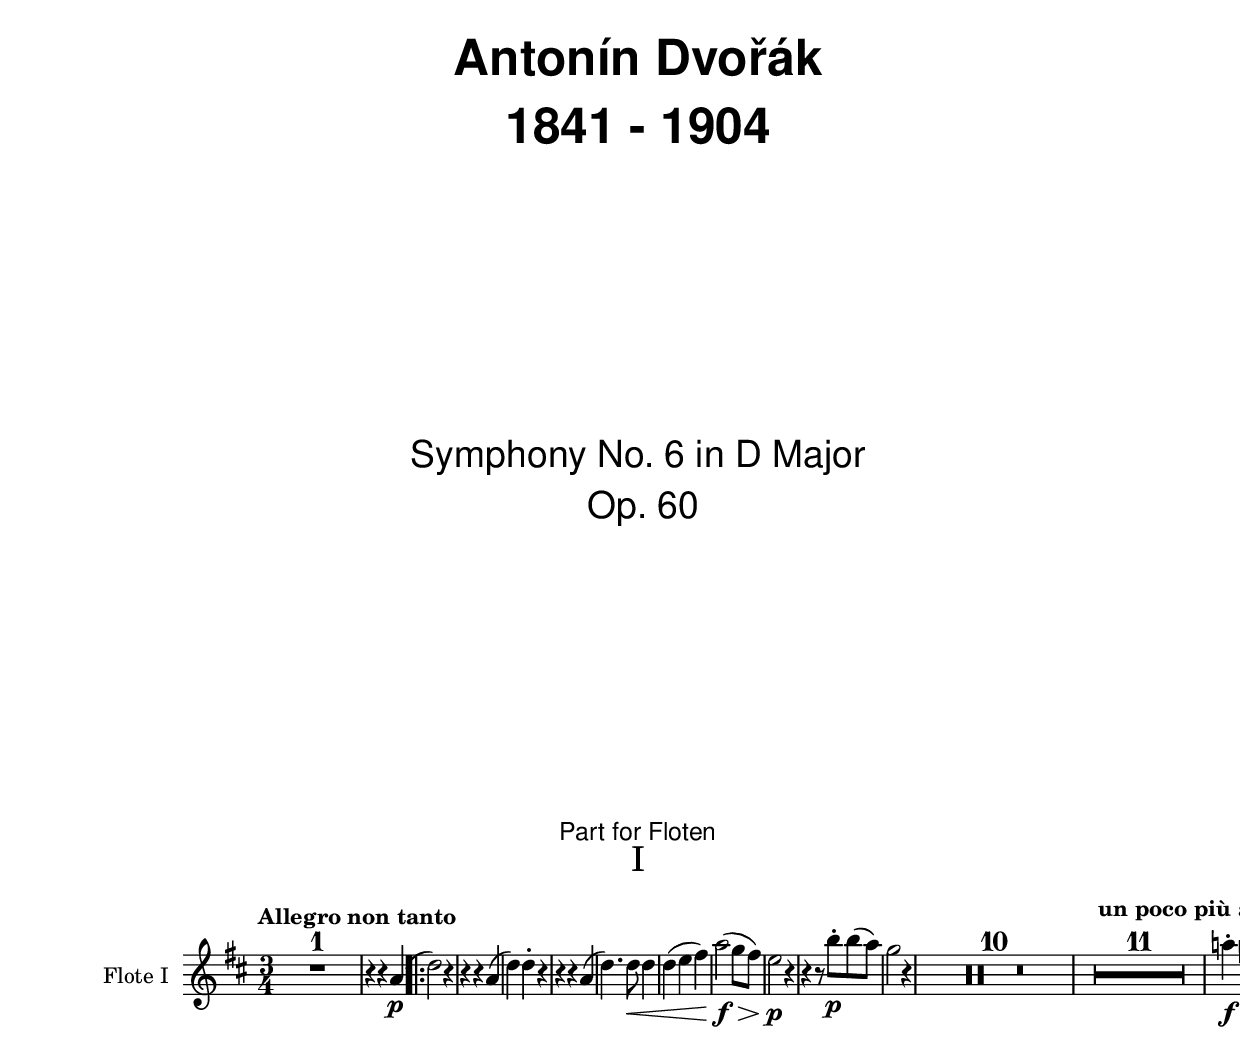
%###############################################################################
%#                                 H E A D E R                                 #
%###############################################################################
%
%  Composer           : Antonín Dvořák(1841 - 1904)
%  work               : Symphony No. 6 in D Major  Op. 60
%  Source             : Berlin N. Simrock, 1888. Plate 8215.
%  Type of score      : Score for Floten
%  Typesetter         : Sébastien MANEN
%  date of initiation : Sunday 29 November 2020, 11:27
%
%###############################################################################
%#                          I N C L U D E   F I L E S                          #
%###############################################################################
\include "./00-Common/DvorakSymph6_Header.ily"
\include "./00-Common/DvorakSymph6_PaperParts.ily"
\include "./00-Common/DvorakSymph6_timeMvt.ily"
%  work        : Symphony No. 6 in D Major  Op. 60
%  typesetter  : Sébastien MANEN
%  date        : Sunday 29 November 2020, 11:27
generalOptions = {
	\version "2.20.0"
	\set Score.alternativeNumberingStyle = #'numbers
	\set Score.doubleRepeatType = #":|.|:"
	\set Score.markFormatter = #format-mark-box-alphabet
	\override Score.RehearsalMark #'font-size = #4
	\compressFullBarRests
	\override Score.RehearsalMark.extra-spacing-width = #'(-0.7 . 0.7)
	\override Score.RehearsalMark.outside-staff-priority = ##f
}
partOptions = {
	\override Score.BarNumber #'font-size = #0.1
	\set Score.quotedCueEventTypes = #'(note-event rest-event tie-event
		beam-event tuplet-span-event dynamic-event articulation-event
		dynamic-event slur-event text-script-event trill-span-event
		phrasing-slur-event beam-forbid-event tremolo-event crescendo-event 
		decrescendo-event )
	\set Voice.restNumberThreshold = #0
}
#(set-global-staff-size 19)
\layout {
	#(layout-set-staff-size 19)
	\override TupletBracket #'bracket-visibility = ##f
	\override Hairpin.to-barline = ##f
}
layoutCueVoice = \with {
	fontSize = #-3
	\override Stem.length-fraction = #0.9
	\override TupletBracket #'bracket-visibility = ##f
	%\override Font.font-size = #+5
}

%  work        : Symphony No. 6 in D Major  Op. 60
%  typesetter  : Sébastien MANEN
%  date        : Sunday 29 November 2020, 11:27
%###############################################################################
%#                    V O I C E   N A M E   :   F L O T E N                    #
%###############################################################################
nameFloteIMvtI = {
	\set Staff.instrumentName = "Flote I"
	\set Staff.shortInstrumentName = "Fl. I"
	\set Staff.midiInstrument = #"flute"
}
nameFloteIMvtII = {
	\set Staff.instrumentName = "Flote I"
	\set Staff.shortInstrumentName = "Fl. I"
	\set Staff.midiInstrument = #"flute"
}
nameFloteIMvtIII = {
	\set Staff.instrumentName = "Flote I"
	\set Staff.shortInstrumentName = "Fl. I"
	\set Staff.midiInstrument = #"flute"
}
nameFloteIMvtIV = {
	\set Staff.instrumentName = "Flote I"
	\set Staff.shortInstrumentName = "Fl. I"
	\set Staff.midiInstrument = #"flute"
}
nameFloteIIMvtI = {
	\set Staff.instrumentName = "Flote II"
	\set Staff.shortInstrumentName = "Fl. II"
	\set Staff.midiInstrument = #"flute"
}
nameFloteIIMvtII = {
	\set Staff.instrumentName = "Flote II"
	\set Staff.shortInstrumentName = "Fl. II"
	\set Staff.midiInstrument = #"flute"
}
nameFloteIIMvtIII = {
	\set Staff.instrumentName = "Flote II"
	\set Staff.shortInstrumentName = "Fl. II"
	\set Staff.midiInstrument = #"flute"
}
nameFloteIIMvtIV = {
	\set Staff.instrumentName = "Flote II"
	\set Staff.shortInstrumentName = "Fl. II"
	\set Staff.midiInstrument = #"flute"
}
%###############################################################################
%#                     V O I C E   N A M E   :   O B O E N                     #
%###############################################################################
nameOboeIMvtI = {
	\set Staff.instrumentName = "Oboe I"
	\set Staff.shortInstrumentName = "Ob. I"
	\set Staff.midiInstrument = #"oboe"
}
nameOboeIMvtII = {
	\set Staff.instrumentName = "Oboe I"
	\set Staff.shortInstrumentName = "Ob. I"
	\set Staff.midiInstrument = #"oboe"
}
nameOboeIMvtIII = {
	\set Staff.instrumentName = "Oboe I"
	\set Staff.shortInstrumentName = "Ob. I"
	\set Staff.midiInstrument = #"oboe"
}
nameOboeIMvtIV = {
	\set Staff.instrumentName = "Oboe I"
	\set Staff.shortInstrumentName = "Ob. I"
	\set Staff.midiInstrument = #"oboe"
}
nameOboeIIMvtI = {
	\set Staff.instrumentName = "Oboe II"
	\set Staff.shortInstrumentName = "Ob. II"
	\set Staff.midiInstrument = #"oboe"
}
nameOboeIIMvtII = {
	\set Staff.instrumentName = "Oboe II"
	\set Staff.shortInstrumentName = "Ob. II"
	\set Staff.midiInstrument = #"oboe"
}
nameOboeIIMvtIII = {
	\set Staff.instrumentName = "Oboe II"
	\set Staff.shortInstrumentName = "Ob. II"
	\set Staff.midiInstrument = #"oboe"
}
nameOboeIIMvtIV = {
	\set Staff.instrumentName = "Oboe II"
	\set Staff.shortInstrumentName = "Ob. II"
	\set Staff.midiInstrument = #"oboe"
}
%###############################################################################
%#               V O I C E   N A M E   :   K L A R I N E T T E N               #
%###############################################################################
nameKlarinetteIMvtI = {
	\set Staff.instrumentName = \markup {
		\center-column {
			\lower #1 "Klarinette I" "in A"
		}
	}
	\set Staff.shortInstrumentName = \markup {
		\center-column {
			\lower #1 "Kl. I" "in A"
		}
	}
	\set Staff.midiInstrument = #"clarinet"
}
nameKlarinetteIMvtII = {
	\set Staff.instrumentName = \markup {
		\center-column {
			\lower #1 "Klarinette I" "in B"
		}
	}
	\set Staff.shortInstrumentName = \markup {
		\center-column {
			\lower #1 "Kl. I" "in B"
		}
	}
	\set Staff.midiInstrument = #"clarinet"
}
nameKlarinetteIMvtIII = {
	\set Staff.instrumentName = \markup {
		\center-column {
			\lower #1 "Klarinette I" "in A "
		}
	}
	\set Staff.shortInstrumentName = \markup {
		\center-column {
			\lower #1 "Kl. I" "in A"
		}
	}
	\set Staff.midiInstrument = #"clarinet"
}
nameKlarinetteIMvtIV = {
	\set Staff.instrumentName = \markup {
		\center-column {
			\lower #1 "Klarinette I" "in A"
		}
	}
	\set Staff.shortInstrumentName = \markup {
		\center-column {
			\lower #1 "Kl. I" "in A"
		}
	}
	\set Staff.midiInstrument = #"clarinet"
}
nameKlarinetteIIMvtI = {
	\set Staff.instrumentName = \markup {
		\center-column {
			\lower #1 "Klarinette II" "in A"
		}
	}
	\set Staff.shortInstrumentName = \markup {
		\center-column {
			\lower #1 "Kl II" "in A"
		}
	}
	\set Staff.midiInstrument = #"clarinet"
}
nameKlarinetteIIMvtII = {
	\set Staff.instrumentName = \markup {
		\center-column {
			\lower #1 "Klarinette II" "in B"
		}
	}
	\set Staff.shortInstrumentName = \markup {
		\center-column {
			\lower #1 "Kl II" "in B"
		}
	}
	\set Staff.midiInstrument = #"clarinet"
}
nameKlarinetteIIMvtIII = {
	\set Staff.instrumentName = \markup {
		\center-column {
			\lower #1 "Klarinette II" "in A"
		}
	}
	\set Staff.shortInstrumentName = \markup {
		\center-column {
			\lower #1 "Kl II" "in A"
		}
	}
	\set Staff.midiInstrument = #"clarinet"
}
nameKlarinetteIIMvtIV = {
	\set Staff.instrumentName = \markup {
		\center-column {
			\lower #1 "Klarinette II" "in A"
		}
	}
	\set Staff.shortInstrumentName = \markup {
		\center-column {
			\lower #1 "Kl II" "in A"
		}
	}
	\set Staff.midiInstrument = #"clarinet"
}
%###############################################################################
%#                   V O I C E   N A M E   :   F A G O T T E                   #
%###############################################################################
nameFagottIMvtI = {
	\set Staff.instrumentName = "Fagott I"
	\set Staff.shortInstrumentName = "Fag. I"
	\set Staff.midiInstrument = #"bassoon"
}
nameFagottIMvtII = {
	\set Staff.instrumentName = "Fagott I"
	\set Staff.shortInstrumentName = "Fag. I"
	\set Staff.midiInstrument = #"bassoon"
}
nameFagottIMvtIII = {
	\set Staff.instrumentName = "Fagott I"
	\set Staff.shortInstrumentName = "Fag. I"
	\set Staff.midiInstrument = #"bassoon"
}
nameFagottIMvtIV = {
	\set Staff.instrumentName = "Fagott I"
	\set Staff.shortInstrumentName = "Fag. I"
	\set Staff.midiInstrument = #"bassoon"
}
nameFagottIIMvtI = {
	\set Staff.instrumentName = "Fagott II"
	\set Staff.shortInstrumentName = "Fag. II"
	\set Staff.midiInstrument = #"bassoon"
}
nameFagottIIMvtII = {
	\set Staff.instrumentName = "Fagott II"
	\set Staff.shortInstrumentName = "Fag. II"
	\set Staff.midiInstrument = #"bassoon"
}
nameFagottIIMvtIII = {
	\set Staff.instrumentName = "Fagott II"
	\set Staff.shortInstrumentName = "Fag. II"
	\set Staff.midiInstrument = #"bassoon"
}
nameFagottIIMvtIV = {
	\set Staff.instrumentName = "Fagott II"
	\set Staff.shortInstrumentName = "Fag. II"
	\set Staff.midiInstrument = #"bassoon"
}
%###############################################################################
%#                    V O I C E   N A M E   :   H O R N E R                    #
%###############################################################################
nameHornIMvtI = {
	\set Staff.instrumentName = \markup {
		\center-column {
			\lower #1 "Horn I" "in D"
		}
	}
	\set Staff.shortInstrumentName = \markup {
		\center-column {
			\lower #1 "Hn. I" "in D"
		}
	}
	\set Staff.midiInstrument = #"french horn"
}
nameHornIMvtII = {
	\set Staff.instrumentName = \markup {
		\center-column {
			\lower #1 "Horn I" "in F"
		}
	}
	\set Staff.shortInstrumentName = \markup {
		\center-column {
			\lower #1 "Hn. I" "in F"
		}
	}
	\set Staff.midiInstrument = #"french horn"
}
nameHornIMvtIII = {
	\set Staff.instrumentName = \markup {
		\center-column {
			\lower #1 "Horn I" "in F"
		}
	}
	\set Staff.shortInstrumentName = \markup {
		\center-column {
			\lower #1 "Hn. I" "in F"
		}
	}
	\set Staff.midiInstrument = #"french horn"
}
nameHornIMvtIV = {
	\set Staff.instrumentName = \markup {
		\center-column {
			\lower #1 "Horn I" "in E"
		}
	}
	\set Staff.shortInstrumentName = \markup {
		\center-column {
			\lower #1 "Hn. I" "in E"
		}
	}
	\set Staff.midiInstrument = #"french horn"
}
nameHornIIMvtI = {
	\set Staff.instrumentName = \markup {
		\center-column {
			\lower #1 "Horn II" "in D"
		}
	}
	\set Staff.shortInstrumentName = \markup {
		\center-column {
			\lower #1 "Hn. II" "in D"
		}
	}
	\set Staff.midiInstrument = #"french horn"
}
nameHornIIMvtII = {
	\set Staff.instrumentName = \markup {
		\center-column {
			\lower #1 "Horn II" "in F"
		}
	}
	\set Staff.shortInstrumentName = \markup {
		\center-column {
			\lower #1 "Hn. II" "in F"
		}
	}
	\set Staff.midiInstrument = #"french horn"
}
nameHornIIMvtIII = {
	\set Staff.instrumentName = \markup {
		\center-column {
			\lower #1 "Horn II" "in F"
		}
	}
	\set Staff.shortInstrumentName = \markup {
		\center-column {
			\lower #1 "Hn. II" "in F"
		}
	}
	\set Staff.midiInstrument = #"french horn"
}
nameHornIIMvtIV = {
	\set Staff.instrumentName = \markup {
		\center-column {
			\lower #1 "Horn II" "in E"
		}
	}
	\set Staff.shortInstrumentName = \markup {
		\center-column {
			\lower #1 "Hn. II" "in E"
		}
	}
	\set Staff.midiInstrument = #"french horn"
}
nameHornIIIMvtI = {
	\set Staff.instrumentName = \markup {
		\center-column {
			\lower #1 "Horn III" "in E"
		}
	}
	\set Staff.shortInstrumentName = \markup {
		\center-column {
			\lower #1 "Hn. III" "in E"
		}
	}
	\set Staff.midiInstrument = #"french horn"
}
nameHornIIIMvtII = {
	\set Staff.instrumentName = \markup {
		\center-column {
			\lower #1 "Horn III" "in B"
		}
	}
	\set Staff.shortInstrumentName = \markup {
		\center-column {
			\lower #1 "Hn. III" "in B"
		}
	}
	\set Staff.midiInstrument = #"french horn"
}
nameHornIIIMvtIII = {
	\set Staff.instrumentName = \markup {
		\center-column {
			\lower #1 "Horn III" "in D"
		}
	}
	\set Staff.shortInstrumentName = \markup {
		\center-column {
			\lower #1 "Hn. III" "in D"
		}
	}
	\set Staff.midiInstrument = #"french horn"
}
nameHornIIIMvtIV = {
	\set Staff.instrumentName = \markup {
		\center-column {
			\lower #1 "Horn III" "in D"
		}
	}
	\set Staff.shortInstrumentName = \markup {
		\center-column {
			\lower #1 "Hn. III" "in D"
		}
	}
	\set Staff.midiInstrument = #"french horn"
}
nameHornIVMvtI = {
	\set Staff.instrumentName = \markup {
		\center-column {
			\lower #1 "Horn IV" "in E"
		}
	}
	\set Staff.shortInstrumentName = \markup {
		\center-column {
			\lower #1 "Hn. IV" "in E"
		}
	}
	\set Staff.midiInstrument = #"french horn"
}
nameHornIVMvtII = {
	\set Staff.instrumentName = \markup {
		\center-column {
			\lower #1 "Horn IV" "in B"
		}
	}
	\set Staff.shortInstrumentName = \markup {
		\center-column {
			\lower #1 "Hn. IV" "in B"
		}
	}
	\set Staff.midiInstrument = #"french horn"
}
nameHornIVMvtIII = {
	\set Staff.instrumentName = \markup {
		\center-column {
			\lower #1 "Horn IV" "in D"
		}
	}
	\set Staff.shortInstrumentName = \markup {
		\center-column {
			\lower #1 "Hn. IV" "in D"
		}
	}
	\set Staff.midiInstrument = #"french horn"
}
nameHornIVMvtIV = {
	\set Staff.instrumentName = \markup {
		\center-column {
			\lower #1 "Horn IV" "in D"
		}
	}
	\set Staff.shortInstrumentName = \markup {
		\center-column {
			\lower #1 "Hn. IV" "in D"
		}
	}
	\set Staff.midiInstrument = #"french horn"
}
%###############################################################################
%#                 V O I C E   N A M E   :   T R O M P E T E N                 #
%###############################################################################
nameTrompeteIMvtI = {
	\set Staff.instrumentName = \markup {
		\center-column {
			\lower #1 "Trompete I" "in D"
		}
	}
	\set Staff.shortInstrumentName = \markup {
		\center-column {
			\lower #1 "Trpt. I" "in D"
		}
	}
	\set Staff.midiInstrument = #"trumpet"
}
nameTrompeteIMvtII = {
	\set Staff.instrumentName = \markup {
		\center-column {
			\lower #1 "Trompete I" "in B"
		}
	}
	\set Staff.shortInstrumentName = \markup {
		\center-column {
			\lower #1 "Trpt. I" "in B"
		}
	}
	\set Staff.midiInstrument = #"trumpet"
}
nameTrompeteIMvtIII = {
	\set Staff.instrumentName = \markup {
		\center-column {
			\lower #1 "Trompete I" "in D"
		}
	}
	\set Staff.shortInstrumentName = \markup {
		\center-column {
			\lower #1 "Trpt. I" "in D"
		}
	}
	\set Staff.midiInstrument = #"trumpet"
}
nameTrompeteIMvtIV = {
	\set Staff.instrumentName = \markup {
		\center-column {
			\lower #1 "Trompete I" "in D"
		}
	}
	\set Staff.shortInstrumentName = \markup {
		\center-column {
			\lower #1 "Trpt. I" "in D"
		}
	}
	\set Staff.midiInstrument = #"trumpet"
}
nameTrompeteIIMvtI = {
	\set Staff.instrumentName = \markup {
		\center-column {
			\lower #1 "Trompete II" "in D"
		}
	}
	\set Staff.shortInstrumentName = \markup {
		\center-column {
			\lower #1 "Trpt. II" "in D"
		}
	}
	\set Staff.midiInstrument = #"trumpet"
}
nameTrompeteIIMvtII = {
	\set Staff.instrumentName = \markup {
		\center-column {
			\lower #1 "Trompete II" "in B"
		}
	}
	\set Staff.shortInstrumentName = \markup {
		\center-column {
			\lower #1 "Trpt. II" "in B"
		}
	}
	\set Staff.midiInstrument = #"trumpet"
}
nameTrompeteIIMvtIII = {
	\set Staff.instrumentName = \markup {
		\center-column {
			\lower #1 "Trompete II" "in D"
		}
	}
	\set Staff.shortInstrumentName = \markup {
		\center-column {
			\lower #1 "Trpt. II" "in D"
		}
	}
	\set Staff.midiInstrument = #"trumpet"
}
nameTrompeteIIMvtIV = {
	\set Staff.instrumentName = \markup {
		\center-column {
			\lower #1 "Trompete II" "in D"
		}
	}
	\set Staff.shortInstrumentName = \markup {
		\center-column {
			\lower #1 "Trpt. II" "in D"
		}
	}
	\set Staff.midiInstrument = #"trumpet"
}
%###############################################################################
%#                   V O I C E   N A M E   :   P O S A U N E                   #
%###############################################################################
namePosauneIMvtI = {
	\set Staff.instrumentName = "Posaune I"
	\set Staff.shortInstrumentName = "Pos. I"
	\set Staff.midiInstrument = #"trombone"
}
namePosauneIMvtIV = {
	\set Staff.instrumentName = "Posaune I"
	\set Staff.shortInstrumentName = "Pos. I"
	\set Staff.midiInstrument = #"trombone"
}
namePosauneIIMvtI = {
	\set Staff.instrumentName = "Posaune II"
	\set Staff.shortInstrumentName = "Pos. II"
	\set Staff.midiInstrument = #"trombone"
}
namePosauneIIMvtIV = {
	\set Staff.instrumentName = "Posaune II"
	\set Staff.shortInstrumentName = "Pos. II"
	\set Staff.midiInstrument = #"trombone"
}
nameTubaMvtI = {
	\set Staff.instrumentName = "Tuba"
	\set Staff.shortInstrumentName = "Tub."
	\set Staff.midiInstrument = #"tuba"
}
nameTubaMvtIV = {
	\set Staff.instrumentName = "Tuba"
	\set Staff.shortInstrumentName = "Tub."
	\set Staff.midiInstrument = #"tuba"
}
%###############################################################################
%#                    V O I C E   N A M E   :   P A U K E N                    #
%###############################################################################
namePaukenMvtI = {
	\set Staff.instrumentName = \markup {
		\center-column {
			\lower #1 "Pauken" "in D. A."
		}
	}
	\set Staff.shortInstrumentName = \markup {
		\center-column {
			\lower #1 "Pk." "in D. A."
		}
	}
	\set Staff.midiInstrument = #"timpani"
}
namePaukenMvtII = {
	\set Staff.instrumentName = \markup {
		\center-column {
			\lower #1 "Pauken" "in B. F."
		}
	}
	\set Staff.shortInstrumentName = \markup {
		\center-column {
			\lower #1 "Pk." "in B. F."
		}
	}
	\set Staff.midiInstrument = #"timpani"
}
namePaukenMvtIII = {
	\set Staff.instrumentName = \markup {
		\center-column {
			\lower #1 "Pauken" "in D. A."
		}
	}
	\set Staff.shortInstrumentName = \markup {
		\center-column {
			\lower #1 "Pk." "in D. A."
		}
	}
	\set Staff.midiInstrument = #"timpani"
}
namePaukenMvtIV = {
	\set Staff.instrumentName = \markup {
		\center-column {
			\lower #1 "Pauken" "in D. A."
		}
	}
	\set Staff.shortInstrumentName = \markup {
		\center-column {
			\lower #1 "Pk." "in D. A."
		}
	}
	\set Staff.midiInstrument = #"timpani"
}
%###############################################################################
%#                   V O I C E   N A M E   :   V I O L I N I                   #
%###############################################################################
nameViolinIMvtI = {
	\set Staff.instrumentName = "Violine I."
	\set Staff.shortInstrumentName = "Vln I."
	\set Staff.midiInstrument = #"violin"
}
nameViolinIMvtII = {
	\set Staff.instrumentName = "Violine I."
	\set Staff.shortInstrumentName = "Vln I."
	\set Staff.midiInstrument = #"violin"
}
nameViolinIMvtIII = {
	\set Staff.instrumentName = "Violine I."
	\set Staff.shortInstrumentName = "Vln I."
	\set Staff.midiInstrument = #"violin"
}
nameViolinIMvtIV = {
	\set Staff.instrumentName = "Violine I."
	\set Staff.shortInstrumentName = "Vln I."
	\set Staff.midiInstrument = #"violin"
}
%###############################################################################
%#                  V O I C E   N A M E   :   V I O L I N I I                  #
%###############################################################################
nameViolinIIMvtI = {
	\set Staff.instrumentName = "Violine II."
	\set Staff.shortInstrumentName = "Vln II."
	\set Staff.midiInstrument = #"violin"
}
nameViolinIIMvtII = {
	\set Staff.instrumentName = "Violine II."
	\set Staff.shortInstrumentName = "Vln II."
	\set Staff.midiInstrument = #"violin"
}
nameViolinIIMvtIII = {
	\set Staff.instrumentName = "Violine II."
	\set Staff.shortInstrumentName = "Vln II."
	\set Staff.midiInstrument = #"violin"
}
nameViolinIIMvtIV = {
	\set Staff.instrumentName = "Violine II."
	\set Staff.shortInstrumentName = "Vln II."
	\set Staff.midiInstrument = #"violin"
}
%###############################################################################
%#                  V O I C E   N A M E   :   B R A T S C H E                  #
%###############################################################################
nameBratscheMvtI = {
	\set Staff.instrumentName = "Bratsche."
	\set Staff.shortInstrumentName = "Br."
	\set Staff.midiInstrument = #"viola"
}
nameBratscheMvtII = {
	\set Staff.instrumentName = "Bratsche."
	\set Staff.shortInstrumentName = "Br."
	\set Staff.midiInstrument = #"viola"
}
nameBratscheMvtIII = {
	\set Staff.instrumentName = "Bratsche."
	\set Staff.shortInstrumentName = "Br."
	\set Staff.midiInstrument = #"viola"
}
nameBratscheMvtIV = {
	\set Staff.instrumentName = "Bratsche."
	\set Staff.shortInstrumentName = "Br."
	\set Staff.midiInstrument = #"viola"
}
%###############################################################################
%#                V O I C E   N A M E   :   V I O L O N C E L L                #
%###############################################################################
nameVioloncelloMvtI = {
	\set Staff.instrumentName = "Violoncell."
	\set Staff.shortInstrumentName = "Vlc."
	\set Staff.midiInstrument = #"cello"
}
nameVioloncelloMvtII = {
	\set Staff.instrumentName = "Violoncell."
	\set Staff.shortInstrumentName = "Vlc."
	\set Staff.midiInstrument = #"cello"
}
nameVioloncelloMvtIII = {
	\set Staff.instrumentName = "Violoncell."
	\set Staff.shortInstrumentName = "Vlc."
	\set Staff.midiInstrument = #"cello"
}
nameVioloncelloMvtIV = {
	\set Staff.instrumentName = "Violoncell."
	\set Staff.shortInstrumentName = "Vlc."
	\set Staff.midiInstrument = #"cello"
}
%###############################################################################
%#                V O I C E   N A M E   :   K O N T R A B A S S                #
%###############################################################################
nameKontrabassMvtI = {
	\set Staff.instrumentName = "Kontrabass."
	\set Staff.shortInstrumentName = "K.B."
	\set Staff.midiInstrument = #"contrabass"
}
nameKontrabassMvtII = {
	\set Staff.instrumentName = "Kontrabass."
	\set Staff.shortInstrumentName = "K.B."
	\set Staff.midiInstrument = #"contrabass"
}
nameKontrabassMvtIII = {
	\set Staff.instrumentName = "Kontrabass."
	\set Staff.shortInstrumentName = "K.B."
	\set Staff.midiInstrument = #"contrabass"
}
nameKontrabassMvtIV = {
	\set Staff.instrumentName = "Kontrabass."
	\set Staff.shortInstrumentName = "K.B."
	\set Staff.midiInstrument = #"contrabass"
}

\include "./00-Common/DvorakSymph6_Shortcuts.ily"
%  work        : Symphony No. 6 in D Major  Op. 60
%  typesetter  : Sébastien MANEN
%  date        : Sunday 29 November 2020, 11:27
%###############################################################################
%#                      P A R T   S C O R E   F O R M A T                      #
%###############################################################################
formatFloteIMvtI = {
	\override Score.NonMusicalPaperColumn.line-break-permission = ##f
	\override Score.NonMusicalPaperColumn.page-break-permission = ##f
}
formatFloteIMvtII = {
	\override Score.NonMusicalPaperColumn.line-break-permission = ##f
	\override Score.NonMusicalPaperColumn.page-break-permission = ##f
}
formatFloteIMvtIII = {
	\override Score.NonMusicalPaperColumn.line-break-permission = ##f
	\override Score.NonMusicalPaperColumn.page-break-permission = ##f
}
formatFloteIMvtIV = {
	\override Score.NonMusicalPaperColumn.line-break-permission = ##f
	\override Score.NonMusicalPaperColumn.page-break-permission = ##f
}
formatFloteIIMvtI = {
	\override Score.NonMusicalPaperColumn.line-break-permission = ##f
	\override Score.NonMusicalPaperColumn.page-break-permission = ##f
}
formatFloteIIMvtII = {
	\override Score.NonMusicalPaperColumn.line-break-permission = ##f
	\override Score.NonMusicalPaperColumn.page-break-permission = ##f
}
formatFloteIIMvtIII = {
	\override Score.NonMusicalPaperColumn.line-break-permission = ##f
	\override Score.NonMusicalPaperColumn.page-break-permission = ##f
}
formatFloteIIMvtIV = {
	\override Score.NonMusicalPaperColumn.line-break-permission = ##f
	\override Score.NonMusicalPaperColumn.page-break-permission = ##f
}

%  work        : Symphony No. 6 in D Major  Op. 60
%  typesetter  : Sébastien MANEN
%  date        : Sunday 29 November 2020, 11:27
%###############################################################################
%#                   C U E   V O I C E   F O R   F L O T E N                   #
%###############################################################################
cueVoiceFloteIMvtI = \relative c {
	
}
cueVoiceFloteIMvtII = \relative c {
	
}
cueVoiceFloteIMvtIII = \relative c {
	
}
cueVoiceFloteIMvtIV = \relative c {
	
}
cueVoiceFloteIIMvtI = \relative c {
	
}
cueVoiceFloteIIMvtII = \relative c {
	
}
cueVoiceFloteIIMvtIII = \relative c {
	
}
cueVoiceFloteIIMvtIV = \relative c {
	
}
%###############################################################################
%#                    C U E   V O I C E   F O R   O B O E N                    #
%###############################################################################
cueVoiceOboeIMvtI = \relative c {
	
}
cueVoiceOboeIMvtII = \relative c {
	
}
cueVoiceOboeIMvtIII = \relative c {
	
}
cueVoiceOboeIMvtIV = \relative c {
	
}
cueVoiceOboeIIMvtI = \relative c {
	
}
cueVoiceOboeIIMvtII = \relative c {
	
}
cueVoiceOboeIIMvtIII = \relative c {
	
}
cueVoiceOboeIIMvtIV = \relative c {
	
}
%###############################################################################
%#              C U E   V O I C E   F O R   K L A R I N E T T E N              #
%###############################################################################
cueVoiceKlarinetteIMvtI = \relative c {
	
}
cueVoiceKlarinetteIMvtII = \relative c {
	
}
cueVoiceKlarinetteIMvtIII = \relative c {
	
}
cueVoiceKlarinetteIMvtIV = \relative c {
	
}
cueVoiceKlarinetteIIMvtI = \relative c {
	
}
cueVoiceKlarinetteIIMvtII = \relative c {
	
}
cueVoiceKlarinetteIIMvtIII = \relative c {
	
}
cueVoiceKlarinetteIIMvtIV = \relative c {
	
}
%###############################################################################
%#                  C U E   V O I C E   F O R   F A G O T T E                  #
%###############################################################################
cueVoiceFagottIMvtI = \relative c {
	
}
cueVoiceFagottIMvtII = \relative c {
	
}
cueVoiceFagottIMvtIII = \relative c {
	
}
cueVoiceFagottIMvtIV = \relative c {
	
}
cueVoiceFagottIIMvtI = \relative c {
	
}
cueVoiceFagottIIMvtII = \relative c {
	
}
cueVoiceFagottIIMvtIII = \relative c {
	
}
cueVoiceFagottIIMvtIV = \relative c {
	
}
%###############################################################################
%#                   C U E   V O I C E   F O R   H O R N E R                   #
%###############################################################################
cueVoiceHornIMvtI = \relative c {
	
}
cueVoiceHornIMvtII = \relative c {
	
}
cueVoiceHornIMvtIII = \relative c {
	
}
cueVoiceHornIMvtIV = \relative c {
	
}
cueVoiceHornIIMvtI = \relative c {
	
}
cueVoiceHornIIMvtII = \relative c {
	
}
cueVoiceHornIIMvtIII = \relative c {
	
}
cueVoiceHornIIMvtIV = \relative c {
	
}
cueVoiceHornIIIMvtI = \relative c {
	
}
cueVoiceHornIIIMvtII = \relative c {
	
}
cueVoiceHornIIIMvtIII = \relative c {
	
}
cueVoiceHornIIIMvtIV = \relative c {
	
}
cueVoiceHornIVMvtI = \relative c {
	
}
cueVoiceHornIVMvtII = \relative c {
	
}
cueVoiceHornIVMvtIII = \relative c {
	
}
cueVoiceHornIVMvtIV = \relative c {
	
}
%###############################################################################
%#                C U E   V O I C E   F O R   T R O M P E T E N                #
%###############################################################################
cueVoiceTrompeteIMvtI = \relative c {
	
}
cueVoiceTrompeteIMvtII = \relative c {
	
}
cueVoiceTrompeteIMvtIII = \relative c {
	
}
cueVoiceTrompeteIMvtIV = \relative c {
	
}
cueVoiceTrompeteIIMvtI = \relative c {
	
}
cueVoiceTrompeteIIMvtII = \relative c {
	
}
cueVoiceTrompeteIIMvtIII = \relative c {
	
}
cueVoiceTrompeteIIMvtIV = \relative c {
	
}
%###############################################################################
%#                  C U E   V O I C E   F O R   P O S A U N E                  #
%###############################################################################
cueVoicePosauneIMvtI = \relative c {
	
}
cueVoicePosauneIMvtIV = \relative c {
	
}
cueVoicePosauneIIMvtI = \relative c {
	
}
cueVoicePosauneIIMvtIV = \relative c {
	
}
cueVoiceTubaMvtI = \relative c {
	
}
cueVoiceTubaMvtIV = \relative c {
	
}
%###############################################################################
%#                   C U E   V O I C E   F O R   P A U K E N                   #
%###############################################################################
cueVoicePaukenMvtI = \relative c {
	
}
cueVoicePaukenMvtII = \relative c {
	
}
cueVoicePaukenMvtIII = \relative c {
	
}
cueVoicePaukenMvtIV = \relative c {
	
}
%###############################################################################
%#                  C U E   V O I C E   F O R   V I O L I N I                  #
%###############################################################################
cueVoiceViolinIMvtI = \relative c {
	
}
cueVoiceViolinIMvtII = \relative c {
	
}
cueVoiceViolinIMvtIII = \relative c {
	
}
cueVoiceViolinIMvtIV = \relative c {
	
}
%###############################################################################
%#                 C U E   V O I C E   F O R   V I O L I N I I                 #
%###############################################################################
cueVoiceViolinIIMvtI = \relative c {
	
}
cueVoiceViolinIIMvtII = \relative c {
	
}
cueVoiceViolinIIMvtIII = \relative c {
	
}
cueVoiceViolinIIMvtIV = \relative c {
	
}
%###############################################################################
%#                 C U E   V O I C E   F O R   B R A T S C H E                 #
%###############################################################################
cueVoiceBratscheMvtI = \relative c {
	
}
cueVoiceBratscheMvtII = \relative c {
	
}
cueVoiceBratscheMvtIII = \relative c {
	
}
cueVoiceBratscheMvtIV = \relative c {
	
}
%###############################################################################
%#               C U E   V O I C E   F O R   V I O L O N C E L L               #
%###############################################################################
cueVoiceVioloncelloMvtI = \relative c {
	
}
cueVoiceVioloncelloMvtII = \relative c {
	
}
cueVoiceVioloncelloMvtIII = \relative c {
	
}
cueVoiceVioloncelloMvtIV = \relative c {
	
}
%###############################################################################
%#               C U E   V O I C E   F O R   K O N T R A B A S S               #
%###############################################################################
cueVoiceKontrabassMvtI = \relative c {
	
}
cueVoiceKontrabassMvtII = \relative c {
	
}
cueVoiceKontrabassMvtIII = \relative c {
	
}
cueVoiceKontrabassMvtIV = \relative c {
	
}

%  work        : Symphony No. 6 in D Major  Op. 60
%  typesetter  : Sébastien MANEN
%  date        : Sunday 29 November 2020, 11:27
%###############################################################################
%#                          M U S I C   S E C T I O N                          #
%###############################################################################
musicFloteIMvtI = \relative c'' {
	\clef treble
	\key d \major
%	\transposition a
% Bars 1 to 5
	R2.
	r4 r a(\p
	\repeat volta 2 {
		d2) r4
		r r a(
		d) d-. r
% Bars 6 to 10
		r r a( 
		d4.) d8\< d4
		d( e fis)
		a2(\f\> g8 fis)
		e2\p r4
% Bars 11 to 15
		r r8 b'-.\p b( a)
		g2 r4
		R2.*10
% Bars 16 to 20
	
% Bars 21 to 25
		
		
		\tempo "un poco più animato" R2.*11
% Bars 26 to 30
	
% Bars 31 to 35
		
		
		
		a!4\f-. f-. b-.\fz
		f-. c'\fz-. f,-. 
% Bars 36 to 40
		d'\fz-. g,-. e'-. 
		f,8-. g-. aes-. aes-. g-. f-. 
		a!4->-.\fz f-. b-. 
		f-. c'-.\fz f,-.
		d'-.\fz g,-. e'-.
% Bars 41 to 45
		g,-. e'-.\fz g,-.
		e'-.\fz g,-. e'-.\fz
		e2\ff e4~
		e fis2
		g2 gis4~
% Bars 46 to 50
		gis a2\<
		a2.
		a \mark \default
		\tempo "Tempo I." d,4\ff^\grandioso r a-.
		d2 r4
% Bars 51 to 55
		r r a-.
		d-. d-. r
		r r a
		d4. d8 d4\<
		d( e fis)
% Bars 56 to 60
		a2(\fz g8 fis)
		e2( g4)
		g2( fis8 e)
		d2.
		\tempo "Un poco animato." g4 fis8( e d4)
% Bars 61 to 65
		g fis8( e d4)
		g fis8( e d4)
		g fis8( e d4)
		g-. r r
		R2.*13
% Bars 66 to 70
	
% Bars 71 to 75
	
% Bars 76 to 80
		
		
		r4 r8 d8-.\p e-. fis-.
		g4-- r8 cis,-. d-. e-.
		fis4-- r8 b,-. cis-. d-.
% Bars 81 to 85
		e4-. e-. d-.
		cis r r
		R2.*25
% Bars 86 to 90
	
% Bars 91 to 95
	
% Bars 96 to 100
	
% Bars 101 to 105
	
% Bars 106 to 110
		
		\mark \default
		R2.
		d,4(\p fis\< b
		a2.\!)~
% Bars 111 to 115
		a\>
		g\p~
		g~_\dimmarkup
		g\pp
		fis~
% Bars 116 to 120
		fis
		gis4( a\< b
		c d dis
		e eis\> fis)\!
		\tempo "tranquillo." b, r r 
% Bars 121 to 125
		R2.*17
% Bars 126 to 130
	
% Bars 131 to 135
	
% Bars 136 to 140
		
		
		r4 des,8\f-. ees-. f4->
		f8(_\crescmarkup ges aes a bes aes) \mark \default
		ges\f r r4 e(->
% Bars 141 to 145
		fis!8) r r4 e->(
		fis8) r r4 g-.
		r gis-. ais-.
		b8-. dis,( e fis) e4->(
		fis8)-. dis( e fis) e4->(
% Bars 146 to 150
		fis8) r r4 r
		R2.
		r4 r cis'8-.\p dis-.
		b4 r cis8-. dis-.
		b4^\crescmarkup r dis8-. e-.
% Bars 151 to 155
		b4 r e8\f-. fis-.
		dis4 r r
		R2.*4
% Bars 156 to 160
		
		r4 r c8([\f a)
		b-. c-.] b2
		d8(_\crescmarkup b) cis!-. d-. e( cis)
		d-. e-. eis( fis eis e-.)
% Bars 161 to 165
		dis2(\ff cis4)
		dis( e8 fis cis4)
		dis2( e4)
		dis2( cis4)
		dis2( e4)
% Bars 166 to 170
		dis2( cis4)
		b r r
		b r r
		b r r
		b r r
% Bars 171 to 175
		R2.*2
		
		b,2.\p~
		b~
		b~
% Bars 176 to 180
		b~
	}
	\alternative {
		{
			b4 r r
			R2.
			a'2.~_\fpdimD
			a~
% Bars 181 to 185
			a~
			a4.( fis8\pp g a)
			e2.~
			e~
			e
% Bars 186 to 190
			e4.\prall( fis8 g4)
			fis2.~
			fis~
			fis8 r r4 r
			r4 r a,\p\repeatTie
		}
		{
			b8(^\ppsempremoltotranquillo d fis2)~
			fis2.~
			fis~
			fis
% Bars 181 to 185
			fis,8( cis' fis2)~
		}
	}
	fis2.~
	fis~
	fis
	b,8( fis' b2)~
% Bars 186 to 190
	b2.~
	b~
	b(
	d4) r r
	R2.*12
% Bars 191 to 195
	
% Bars 196 to 200
	
% Bars 201 to 205
	
	r4 d(\p e8 f)
	r4 f( g8 a)
	r4 a( g8 f)
	R2.
% Bars 206 to 210
	r4 f( e8 d)
	R2.
	r4 d( c8 b)
	R2.
	r4 b( a8 g)
% Bars 211 to 215
	R2.*4
	
	
	\mark \default
	e'2.\pp~
% Bars 216 to 220
	e~
	e~
	e~
	e4 r r
	R2.*5
% Bars 221 to 225
	
	
	
	
	r4 g,(\p f8 e)
% Bars 226 to 230
	R2.*4
	
	
	
	r4 a(\p g!8 fis!)
% Bars 231 to 235
	R2.*4
	
	
	
	r4 bes(_\pcresc aes8 g)
% Bars 236 to 240
	g4 r r
	R2.*10
% Bars 241 to 245
	
% Bars 246 to 250
	
	d'4--\p r8 b-. c-. d-.
	b4-- r8 g-. a-. b-.
	g4-- r r
	R2.
% Bars 251 to 255
	r4 r8 b-. c-. d-.
	g,4-- r8 g-. a-. b-.
	d,4-- r r
	R2.*3
	
% Bars 256 to 260
	
	e'4--\p r8 cis!-. d-. e-. 
	cis4-- r8 a-. b-. cis-.
	a4-- r r
	R2.
% Bars 261 to 265
	e'4-- r8 cis8-. d-. e-.
	a,4-- r8 a-. b-. cis-.
	e,4-- r r 
	R2. \mark \default
	R2.*6
% Bars 266 to 270
	
% Bars 271 to 275
	b'4\f r8 gis-. a-. b-.
	e,2-> d'4-.
	cis r r
	cis-> d-> e->
	fis-> r r 
% Bars 276 to 280
	R2.
	d4-> r8 b-. c-. d-.
	g,4 r g'
	g2.\ff~
	g~
% Bars 281 to 285
	g
	g\fz~
	g~
	g
	a~\fz
% Bars 286 to 290
	a~
	a
	aes~\fz
	aes~
	aes
% Bars 291 to 295
	aes\fz~
	aes4 r r
	R2.*14
% Bars 296 to 300
	
% Bars 301 to 305
	
% Bars 306 to 310
	
	cis,2\ff gis4
	cis2 gis4
	cis cis gis
	cis cis gis
% Bars 311 to 315
	cis8 r g'!2~-^
	g2.~
	g~
	g2 g4-. \mark \default
	\tempo "Più tranquillo." fis-. r r
% Bars 316 to 320
	r r a,,(--\pp
	d2) r4
	r r a(
	d) d-. r
	d4. d8 d4
% Bars 321 to 325
	d(\< e fis)
	a2(\fz\> g8 fis)
	e2\! r4
	r r8 b'\p-. b( a)
	g2 r4
% Bars 326 to 330
	R2.*3
	
	
	r4 r a,\p(
	a'2\< gis4
% Bars 331 to 335
	a b a)
	a2(\f g!4
	fis_\dimmarkup g fis)
	e(\p fis\> e
	d e d\!
% Bars 336 to 340
	\tempo "Poco animato" cis8)\pp r r4 r
	R2.*9
% Bars 341 to 345
	
% Bars 346 to 350
	f8->_\fsempre g-. aes-. aes-. g-. f-.
	a!4\fz-. f-. b-.\fz
	f-. c'-.\fz f,-.
	d'-.\fz g,-. e'-.\fz
	f,8-> g-. aes-. aes-. g-. f-. 
% Bars 351 to 355
	a!4-.\fz f-. b-.\fz
	f-. c'-.\fz f,-.
	d'-.\fz g,-. e'-.\fz
	g,-. e'-.\fz g,-.
	e'-.\fz g,-. e'-.\fz
% Bars 356 to 360
	e2\ff fis4~\fz
	fis g2\fz
	gis\fz a4~\fz
	a a2\fz \mark \default
	a4-. r r
% Bars 361 to 365
	R2.*7
% Bars 366 to 370
	
	
	r4 r8 e,-.\p g-. a-.
	bes4 r8 d,-. g-. bes-.
	a4 r8 f-. bes-. c-.
% Bars 371 to 375
	d4 r8 f,-. bes-. d-.
	c4\p r8 c-. d-. e-.
	f4 r8 a,-. d-. f-.
	e4 r r
	R2.*5
% Bars 376 to 380
	
	
	
	
	bes4\f r r
% Bars 381 to 385
	bes r r
	bes8\<-. a-. g-. f-. e-. a-.\!
	d,4 r r
	R2.
	r4 d4.(\f\< d'8)\!
% Bars 386 to 390
	d2.~->
	d4 r r
	R2.*3
	
	
% Bars 391 to 395
	r4 r8 a\f-. bes-. c-. 
	d2(\fz c8 bes
	a4) r8 c-. d-. e-.
	f2(\fz e8 d
	cis!-.) r r4 r
% Bars 396 to 400
	R2.*4
	
	
	
	r4 r e,\pp \mark \default
% Bars 401 to 405
	R2.
	f4(\p a\< d)
	c2.~
	c\>
	bes\p~
% Bars 406 to 410
	bes~_\dimmarkup
	bes\pp
	a~
	a4 r r
	R2.*3
% Bars 411 to 415
	
	\tempo "Poco tranquillo." d2(\p cis4)
	a8( fis) g-. a-. e4
	d8( fis a4) g--
	fis2( e4)
% Bars 416 to 420
	d8( fis a4 g
	fis2 e4)
	d8( e fis2
	d8 e fis2)
	d8(-- e--\< fis4 fis8-- g--
% Bars 421 to 425
	a4) a(\> ais)\!
	b r r 
	R2.*7
% Bars 426 to 430
	
% Bars 431 to 435
	r4 e,8\mf-. fis-. gis4->
	gis8(\< a b bis cis b)
	a-.\f r r4 g!->(
	a8) r r4 g4->(
	a8) r r4 bes\<-.
% Bars 436 to 440
	r b!-. cis-.\!
	d8-. fis,( g a) g4->(
	a8-.) fis( g a) g4->(
	a8-.) r r4 r
	R2.
% Bars 441 to 445
	r4 r e'8-.\p fis-.
	d4 r_\crescmarkup e8-. fis-.
	d4 r fis8-. g-.
	e4 r g8-. a-. \mark \default
	fis4\f r r
% Bars 446 to 450
	R2.*2
	
	a,4-^\f c8( a) bes-. c-.
	bes2.
	c2_\fcresc ees8( c)
% Bars 451 to 455
	d-. ees-. d2
	f8( d) e-. f-. g( e)
	f-. g-. gis( a gis g)
	fis!2(\ff g4)
	fis2( e4)
% Bars 456 to 460
	fis2( g4)
	fis2( e4)
	fis2( g4)
	fis2( e4)
	\tempo "accelerando" d4 dis2->
% Bars 461 to 465
	e4 eis2->
	fis2.->
	g->
	g->
	gis->
% Bars 466 to 470
	a4 r r
	R2.*4
	
	
	
% Bars 471 to 475
	d,4\f r8 g,-. a-. b-.
	cis4. fis,8-. g-. a-.
	b e, fis g a d,
	e fis g cis, d e
	a,4 r r
% Bars 476 to 480
	R2.*9
% Bars 481 to 485
	
	
	
	
	bes'2\f-> bes4~->
% Bars 486 to 490
	bes bes2->
	cis!2 cis4~
	cis cis cis
	fis4.\ff-^ e-^
	d d8-. e-. fis-.
% Bars 491 to 495
	g4-. cis,-. fis-.
	b,-. e-. a,-.
	d4. r8 r4
	d4. r8 r4 \mark #11
	R2.*14
% Bars 496 to 500
	
% Bars 501 to 505
	
% Bars 506 to 510
	
	
	
	r4 r e-.\f
% Bars 511 to 515
	fis-._\marc d-. e-.
	fis-. d-. e-.
	fis-. d-. e-.
	fis-. d-. e-.
	d r r
% Bars 516 to 520
	R2.*7
% Bars 521 to 525
	
	a'2\ff g8( fis)
	a2 g8( fis)
	a2(\> g8 fis)
	fis2( e8 d)
% Bars 526 to 530
	d2\p r4
	R2.*5
% Bars 531 to 535
	
	\tempo "poco sostenuto." R2.*6
% Bars 536 to 540
	
	
	r4 cis4(\pp d8 e
	fis2.)~
	fis~
% Bars 541 to 545
	fis~
	fis~
	\tempo "in tempo" fis4 r r
	R2.
	d8\f-. fis-. a4 cis,->
% Bar 546
	d-> r r \bar "|."
}

%  work        : Symphony No. 6 in D Major  Op. 60
%  typesetter  : Sébastien MANEN
%  date        : Sunday 29 November 2020, 11:27
%###############################################################################
%#                          M U S I C   S E C T I O N                          #
%###############################################################################
musicFloteIIMvtI = \relative c {
	\clef treble
	\key d \major
%	\transposition a
% Bars 1 to 5
	
% Bars 6 to 10
	
% Bars 11 to 15
	
% Bars 16 to 20
	
% Bars 21 to 25
	
% Bars 26 to 30
	
% Bars 31 to 35
	
% Bars 36 to 40
	
% Bars 41 to 45
	
% Bars 46 to 50
	
% Bars 51 to 55
	
% Bars 56 to 60
	
% Bars 61 to 65
	
% Bars 66 to 70
	
% Bars 71 to 75
	
% Bars 76 to 80
	
% Bars 81 to 85
	
% Bars 86 to 90
	
% Bars 91 to 95
	
% Bars 96 to 100
	
% Bars 101 to 105
	
% Bars 106 to 110
	
% Bars 111 to 115
	
% Bars 116 to 120
	
% Bars 121 to 125
	
% Bars 126 to 130
	
% Bars 131 to 135
	
% Bars 136 to 140
	
% Bars 141 to 145
	
% Bars 146 to 150
	
% Bars 151 to 155
	
% Bars 156 to 160
	
% Bars 161 to 165
	
% Bars 166 to 170
	
% Bars 171 to 175
	
% Bars 176 to 180
	
% Bars 181 to 185
	
% Bars 186 to 190
	
% Bars 191 to 195
	
% Bars 196 to 200
	
% Bars 201 to 205
	
% Bars 206 to 210
	
% Bars 211 to 215
	
% Bars 216 to 220
	
% Bars 221 to 225
	
% Bars 226 to 230
	
% Bars 231 to 235
	
% Bars 236 to 240
	
% Bars 241 to 245
	
% Bars 246 to 250
	
% Bars 251 to 255
	
% Bars 256 to 260
	
% Bars 261 to 265
	
% Bars 266 to 270
	
% Bars 271 to 275
	
% Bars 276 to 280
	
% Bars 281 to 285
	
% Bars 286 to 290
	
% Bars 291 to 295
	
% Bars 296 to 300
	
% Bars 301 to 305
	
% Bars 306 to 310
	
% Bars 311 to 315
	
% Bars 316 to 320
	
% Bars 321 to 325
	
% Bars 326 to 330
	
% Bars 331 to 335
	
% Bars 336 to 340
	
% Bars 341 to 345
	
% Bars 346 to 350
	
% Bars 351 to 355
	
% Bars 356 to 360
	
% Bars 361 to 365
	
% Bars 366 to 370
	
% Bars 371 to 375
	
% Bars 376 to 380
	
% Bars 381 to 385
	
% Bars 386 to 390
	
% Bars 391 to 395
	
% Bars 396 to 400
	
% Bars 401 to 405
	
% Bars 406 to 410
	
% Bars 411 to 415
	
% Bars 416 to 420
	
% Bars 421 to 425
	
% Bars 426 to 430
	
% Bars 431 to 435
	
% Bars 436 to 440
	
% Bars 441 to 445
	
% Bars 446 to 450
	
% Bars 451 to 455
	
% Bars 456 to 460
	
% Bars 461 to 465
	
% Bars 466 to 470
	
% Bars 471 to 475
	
% Bars 476 to 480
	
% Bars 481 to 485
	
% Bars 486 to 490
	
% Bars 491 to 495
	
% Bars 496 to 500
	
% Bars 501 to 505
	
% Bars 506 to 510
	
% Bars 511 to 515
	
% Bars 516 to 520
	
% Bars 521 to 525
	
% Bars 526 to 530
	
% Bars 531 to 535
	
% Bars 536 to 540
	
% Bars 541 to 545
	
% Bar 546
	
}

%  work        : Symphony No. 6 in D Major  Op. 60
%  typesetter  : Sébastien MANEN
%  date        : Sunday 29 November 2020, 11:27
%###############################################################################
%#                          M U S I C   S E C T I O N                          #
%###############################################################################
musicFloteIMvtII = \relative c {
	\clef treble
	\key bes \major
%	\transposition a
% Bars 1 to 5
	
% Bars 6 to 10
	
% Bars 11 to 15
	
% Bars 16 to 20
	
% Bars 21 to 25
	
% Bars 26 to 30
	
% Bars 31 to 35
	
% Bars 36 to 40
	
% Bars 41 to 45
	
% Bars 46 to 50
	
% Bars 51 to 55
	
% Bars 56 to 60
	
% Bars 61 to 65
	
% Bars 66 to 70
	
% Bars 71 to 75
	
% Bars 76 to 80
	
% Bars 81 to 85
	
% Bars 86 to 90
	
% Bars 91 to 95
	
% Bars 96 to 100
	
% Bars 101 to 105
	
% Bars 106 to 110
	
% Bars 111 to 115
	
% Bars 116 to 120
	
% Bars 121 to 125
	
% Bars 126 to 130
	
% Bars 131 to 135
	
% Bars 136 to 140
	
% Bars 141 to 145
	
% Bars 146 to 150
	
% Bars 151 to 155
	
% Bars 156 to 160
	
% Bars 161 to 165
	
% Bars 166 to 170
	
% Bars 171 to 175
	
% Bars 176 to 180
	
% Bars 181 to 185
	
% Bars 186 to 190
	
% Bars 191 to 195
	
% Bars 196 to 200
	
% Bars 201 to 205
	
% Bar 206
	
}

%  work        : Symphony No. 6 in D Major  Op. 60
%  typesetter  : Sébastien MANEN
%  date        : Sunday 29 November 2020, 11:27
%###############################################################################
%#                          M U S I C   S E C T I O N                          #
%###############################################################################
musicFloteIIMvtII = \relative c {
	\clef treble
	\key bes \major
%	\transposition a
% Bars 1 to 5
	
% Bars 6 to 10
	
% Bars 11 to 15
	
% Bars 16 to 20
	
% Bars 21 to 25
	
% Bars 26 to 30
	
% Bars 31 to 35
	
% Bars 36 to 40
	
% Bars 41 to 45
	
% Bars 46 to 50
	
% Bars 51 to 55
	
% Bars 56 to 60
	
% Bars 61 to 65
	
% Bars 66 to 70
	
% Bars 71 to 75
	
% Bars 76 to 80
	
% Bars 81 to 85
	
% Bars 86 to 90
	
% Bars 91 to 95
	
% Bars 96 to 100
	
% Bars 101 to 105
	
% Bars 106 to 110
	
% Bars 111 to 115
	
% Bars 116 to 120
	
% Bars 121 to 125
	
% Bars 126 to 130
	
% Bars 131 to 135
	
% Bars 136 to 140
	
% Bars 141 to 145
	
% Bars 146 to 150
	
% Bars 151 to 155
	
% Bars 156 to 160
	
% Bars 161 to 165
	
% Bars 166 to 170
	
% Bars 171 to 175
	
% Bars 176 to 180
	
% Bars 181 to 185
	
% Bars 186 to 190
	
% Bars 191 to 195
	
% Bars 196 to 200
	
% Bars 201 to 205
	
% Bar 206
	
}

%  work        : Symphony No. 6 in D Major  Op. 60
%  typesetter  : Sébastien MANEN
%  date        : Sunday 29 November 2020, 11:27
%###############################################################################
%#                          M U S I C   S E C T I O N                          #
%###############################################################################
musicFloteIMvtIII = \relative c {
	\clef treble
	\key d \minor
%	\transposition a
% Bars 1 to 5
	
% Bars 6 to 10
	
% Bars 11 to 15
	
% Bars 16 to 20
	
% Bars 21 to 25
	
% Bars 26 to 30
	
% Bars 31 to 35
	
% Bars 36 to 40
	
% Bars 41 to 45
	
% Bars 46 to 50
	
% Bars 51 to 55
	
% Bars 56 to 60
	
% Bars 61 to 65
	
% Bars 66 to 70
	
% Bars 71 to 75
	
% Bars 76 to 80
	
% Bars 81 to 85
	
% Bars 86 to 90
	
% Bars 91 to 95
	
% Bars 96 to 100
	
% Bars 101 to 105
	
% Bars 106 to 110
	
% Bars 111 to 115
	
% Bars 116 to 120
	
% Bars 121 to 125
	
% Bars 126 to 130
	
% Bars 131 to 135
	
% Bars 136 to 140
	
% Bars 141 to 145
	
% Bars 146 to 150
	
% Bars 151 to 155
	
% Bars 156 to 160
	
% Bars 161 to 165
	
% Bars 166 to 170
	
% Bars 171 to 175
	
% Bars 176 to 180
	
% Bars 181 to 185
	
% Bars 186 to 190
	
% Bars 191 to 195
	
% Bars 196 to 200
	
% Bars 201 to 205
	
% Bars 206 to 210
	
% Bars 211 to 215
	
% Bars 216 to 220
	
% Bars 221 to 225
	
% Bars 226 to 230
	
% Bars 231 to 235
	
% Bars 236 to 240
	
% Bars 241 to 245
	
% Bars 246 to 250
	
% Bars 251 to 255
	
% Bars 256 to 260
	
% Bars 261 to 265
	
% Bars 266 to 270
	
% Bars 271 to 275
	
% Bars 276 to 280
	
% Bars 281 to 285
	
% Bars 286 to 290
	
% Bars 291 to 295
	
% Bars 296 to 300
	
% Bars 301 to 305
	
% Bars 306 to 310
	
% Bars 311 to 315
	
% Bars 316 to 320
	
% Bars 321 to 325
	
% Bars 326 to 330
	
% Bars 331 to 335
	
% Bars 336 to 340
	
% Bars 341 to 345
	
% Bars 346 to 350
	
% Bars 351 to 355
	
% Bars 356 to 360
	
% Bars 361 to 365
	
% Bars 366 to 370
	
% Bars 371 to 375
	
% Bars 376 to 380
	
% Bars 381 to 385
	
% Bars 386 to 390
	
% Bars 391 to 395
	
% Bars 396 to 400
	
% Bars 401 to 405
	
% Bars 406 to 410
	
% Bars 411 to 415
	
% Bars 416 to 420
	
% Bars 421 to 425
	
% Bars 426 to 430
	
% Bars 431 to 435
	
% Bars 436 to 438
	
}

%  work        : Symphony No. 6 in D Major  Op. 60
%  typesetter  : Sébastien MANEN
%  date        : Sunday 29 November 2020, 11:27
%###############################################################################
%#                          M U S I C   S E C T I O N                          #
%###############################################################################
musicFloteIIMvtIII = \relative c {
	\clef treble
	\key d \minor
%	\transposition a
% Bars 1 to 5
	
% Bars 6 to 10
	
% Bars 11 to 15
	
% Bars 16 to 20
	
% Bars 21 to 25
	
% Bars 26 to 30
	
% Bars 31 to 35
	
% Bars 36 to 40
	
% Bars 41 to 45
	
% Bars 46 to 50
	
% Bars 51 to 55
	
% Bars 56 to 60
	
% Bars 61 to 65
	
% Bars 66 to 70
	
% Bars 71 to 75
	
% Bars 76 to 80
	
% Bars 81 to 85
	
% Bars 86 to 90
	
% Bars 91 to 95
	
% Bars 96 to 100
	
% Bars 101 to 105
	
% Bars 106 to 110
	
% Bars 111 to 115
	
% Bars 116 to 120
	
% Bars 121 to 125
	
% Bars 126 to 130
	
% Bars 131 to 135
	
% Bars 136 to 140
	
% Bars 141 to 145
	
% Bars 146 to 150
	
% Bars 151 to 155
	
% Bars 156 to 160
	
% Bars 161 to 165
	
% Bars 166 to 170
	
% Bars 171 to 175
	
% Bars 176 to 180
	
% Bars 181 to 185
	
% Bars 186 to 190
	
% Bars 191 to 195
	
% Bars 196 to 200
	
% Bars 201 to 205
	
% Bars 206 to 210
	
% Bars 211 to 215
	
% Bars 216 to 220
	
% Bars 221 to 225
	
% Bars 226 to 230
	
% Bars 231 to 235
	
% Bars 236 to 240
	
% Bars 241 to 245
	
% Bars 246 to 250
	
% Bars 251 to 255
	
% Bars 256 to 260
	
% Bars 261 to 265
	
% Bars 266 to 270
	
% Bars 271 to 275
	
% Bars 276 to 280
	
% Bars 281 to 285
	
% Bars 286 to 290
	
% Bars 291 to 295
	
% Bars 296 to 300
	
% Bars 301 to 305
	
% Bars 306 to 310
	
% Bars 311 to 315
	
% Bars 316 to 320
	
% Bars 321 to 325
	
% Bars 326 to 330
	
% Bars 331 to 335
	
% Bars 336 to 340
	
% Bars 341 to 345
	
% Bars 346 to 350
	
% Bars 351 to 355
	
% Bars 356 to 360
	
% Bars 361 to 365
	
% Bars 366 to 370
	
% Bars 371 to 375
	
% Bars 376 to 380
	
% Bars 381 to 385
	
% Bars 386 to 390
	
% Bars 391 to 395
	
% Bars 396 to 400
	
% Bars 401 to 405
	
% Bars 406 to 410
	
% Bars 411 to 415
	
% Bars 416 to 420
	
% Bars 421 to 425
	
% Bars 426 to 430
	
% Bars 431 to 435
	
% Bars 436 to 438
	
}

%  work        : Symphony No. 6 in D Major  Op. 60
%  typesetter  : Sébastien MANEN
%  date        : Sunday 29 November 2020, 11:27
%###############################################################################
%#                          M U S I C   S E C T I O N                          #
%###############################################################################
musicFloteIMvtIV = \relative c {
	\clef treble
	\key d \major
%	\transposition a
% Bars 1 to 5
	
% Bars 6 to 10
	
% Bars 11 to 15
	
% Bars 16 to 20
	
% Bars 21 to 25
	
% Bars 26 to 30
	
% Bars 31 to 35
	
% Bars 36 to 40
	
% Bars 41 to 45
	
% Bars 46 to 50
	
% Bars 51 to 55
	
% Bars 56 to 60
	
% Bars 61 to 65
	
% Bars 66 to 70
	
% Bars 71 to 75
	
% Bars 76 to 80
	
% Bars 81 to 85
	
% Bars 86 to 90
	
% Bars 91 to 95
	
% Bars 96 to 100
	
% Bars 101 to 105
	
% Bars 106 to 110
	
% Bars 111 to 115
	
% Bars 116 to 120
	
% Bars 121 to 125
	
% Bars 126 to 130
	
% Bars 131 to 135
	
% Bars 136 to 140
	
% Bars 141 to 145
	
% Bars 146 to 150
	
% Bars 151 to 155
	
% Bars 156 to 160
	
% Bars 161 to 165
	
% Bars 166 to 170
	
% Bars 171 to 175
	
% Bars 176 to 180
	
% Bars 181 to 185
	
% Bars 186 to 190
	
% Bars 191 to 195
	
% Bars 196 to 200
	
% Bars 201 to 205
	
% Bars 206 to 210
	
% Bars 211 to 215
	
% Bars 216 to 220
	
% Bars 221 to 225
	
% Bars 226 to 230
	
% Bars 231 to 235
	
% Bars 236 to 240
	
% Bars 241 to 245
	
% Bars 246 to 250
	
% Bars 251 to 255
	
% Bars 256 to 260
	
% Bars 261 to 265
	
% Bars 266 to 270
	
% Bars 271 to 275
	
% Bars 276 to 280
	
% Bars 281 to 285
	
% Bars 286 to 290
	
% Bars 291 to 295
	
% Bars 296 to 300
	
% Bars 301 to 305
	
% Bars 306 to 310
	
% Bars 311 to 315
	
% Bars 316 to 320
	
% Bars 321 to 325
	
% Bars 326 to 330
	
% Bars 331 to 335
	
% Bars 336 to 340
	
% Bars 341 to 345
	
% Bars 346 to 350
	
% Bars 351 to 355
	
% Bars 356 to 360
	
% Bars 361 to 365
	
% Bars 366 to 370
	
% Bars 371 to 375
	
% Bars 376 to 380
	
% Bars 381 to 385
	
% Bars 386 to 390
	
% Bars 391 to 395
	
% Bars 396 to 400
	
% Bars 401 to 405
	
% Bars 406 to 410
	
% Bars 411 to 415
	
% Bars 416 to 420
	
% Bars 421 to 425
	
% Bars 426 to 430
	
% Bars 431 to 435
	
% Bars 436 to 440
	
% Bars 441 to 445
	
% Bars 446 to 450
	
% Bars 451 to 455
	
% Bars 456 to 460
	
% Bars 461 to 465
	
% Bars 466 to 470
	
% Bars 471 to 475
	
% Bars 476 to 480
	
% Bars 481 to 485
	
% Bars 486 to 490
	
% Bars 491 to 495
	
% Bars 496 to 500
	
% Bars 501 to 505
	
% Bars 506 to 510
	
% Bars 511 to 515
	
% Bars 516 to 520
	
% Bars 521 to 525
	
% Bars 526 to 530
	
% Bars 531 to 535
	
% Bars 536 to 540
	
% Bars 541 to 545
	
% Bars 546 to 550
	
% Bars 551 to 555
	
% Bars 556 to 560
	
% Bars 561 to 563
	
}

%  work        : Symphony No. 6 in D Major  Op. 60
%  typesetter  : Sébastien MANEN
%  date        : Sunday 29 November 2020, 11:27
%###############################################################################
%#                          M U S I C   S E C T I O N                          #
%###############################################################################
musicFloteIIMvtIV = \relative c {
	\clef treble
	\key d \major
%	\transposition a
% Bars 1 to 5
	
% Bars 6 to 10
	
% Bars 11 to 15
	
% Bars 16 to 20
	
% Bars 21 to 25
	
% Bars 26 to 30
	
% Bars 31 to 35
	
% Bars 36 to 40
	
% Bars 41 to 45
	
% Bars 46 to 50
	
% Bars 51 to 55
	
% Bars 56 to 60
	
% Bars 61 to 65
	
% Bars 66 to 70
	
% Bars 71 to 75
	
% Bars 76 to 80
	
% Bars 81 to 85
	
% Bars 86 to 90
	
% Bars 91 to 95
	
% Bars 96 to 100
	
% Bars 101 to 105
	
% Bars 106 to 110
	
% Bars 111 to 115
	
% Bars 116 to 120
	
% Bars 121 to 125
	
% Bars 126 to 130
	
% Bars 131 to 135
	
% Bars 136 to 140
	
% Bars 141 to 145
	
% Bars 146 to 150
	
% Bars 151 to 155
	
% Bars 156 to 160
	
% Bars 161 to 165
	
% Bars 166 to 170
	
% Bars 171 to 175
	
% Bars 176 to 180
	
% Bars 181 to 185
	
% Bars 186 to 190
	
% Bars 191 to 195
	
% Bars 196 to 200
	
% Bars 201 to 205
	
% Bars 206 to 210
	
% Bars 211 to 215
	
% Bars 216 to 220
	
% Bars 221 to 225
	
% Bars 226 to 230
	
% Bars 231 to 235
	
% Bars 236 to 240
	
% Bars 241 to 245
	
% Bars 246 to 250
	
% Bars 251 to 255
	
% Bars 256 to 260
	
% Bars 261 to 265
	
% Bars 266 to 270
	
% Bars 271 to 275
	
% Bars 276 to 280
	
% Bars 281 to 285
	
% Bars 286 to 290
	
% Bars 291 to 295
	
% Bars 296 to 300
	
% Bars 301 to 305
	
% Bars 306 to 310
	
% Bars 311 to 315
	
% Bars 316 to 320
	
% Bars 321 to 325
	
% Bars 326 to 330
	
% Bars 331 to 335
	
% Bars 336 to 340
	
% Bars 341 to 345
	
% Bars 346 to 350
	
% Bars 351 to 355
	
% Bars 356 to 360
	
% Bars 361 to 365
	
% Bars 366 to 370
	
% Bars 371 to 375
	
% Bars 376 to 380
	
% Bars 381 to 385
	
% Bars 386 to 390
	
% Bars 391 to 395
	
% Bars 396 to 400
	
% Bars 401 to 405
	
% Bars 406 to 410
	
% Bars 411 to 415
	
% Bars 416 to 420
	
% Bars 421 to 425
	
% Bars 426 to 430
	
% Bars 431 to 435
	
% Bars 436 to 440
	
% Bars 441 to 445
	
% Bars 446 to 450
	
% Bars 451 to 455
	
% Bars 456 to 460
	
% Bars 461 to 465
	
% Bars 466 to 470
	
% Bars 471 to 475
	
% Bars 476 to 480
	
% Bars 481 to 485
	
% Bars 486 to 490
	
% Bars 491 to 495
	
% Bars 496 to 500
	
% Bars 501 to 505
	
% Bars 506 to 510
	
% Bars 511 to 515
	
% Bars 516 to 520
	
% Bars 521 to 525
	
% Bars 526 to 530
	
% Bars 531 to 535
	
% Bars 536 to 540
	
% Bars 541 to 545
	
% Bars 546 to 550
	
% Bars 551 to 555
	
% Bars 556 to 560
	
% Bars 561 to 563
	
}

%###############################################################################
%#                          S C O R E   S E C T I O N                          #
%###############################################################################
\addQuote "cueVoiceFloteIMvtI" { \cueVoiceFloteIMvtI }
\addQuote "cueVoiceFloteIMvtII" { \cueVoiceFloteIMvtII }
\addQuote "cueVoiceFloteIMvtIII" { \cueVoiceFloteIMvtIII }
\addQuote "cueVoiceFloteIMvtIV" { \cueVoiceFloteIMvtIV }
\addQuote "cueVoiceFloteIIMvtI" { \cueVoiceFloteIIMvtI }
\addQuote "cueVoiceFloteIIMvtII" { \cueVoiceFloteIIMvtII }
\addQuote "cueVoiceFloteIIMvtIII" { \cueVoiceFloteIIMvtIII }
\addQuote "cueVoiceFloteIIMvtIV" { \cueVoiceFloteIIMvtIV }
\book {
	\header {
		subtitle = \markup { 
			\abs-fontsize #12 \sans
			\center-column {
				"Part for Floten"
			}
		}
		subsubtitle = \markup { 
			"Antonín Dvořák — Symphony No. 6 in D Major  Op. 60"
		}
		instrument = \markup {
			"Floten"
		}
	}
	\score {
		\new Staff <<
			\new Voice {
				\formatFloteIMvtI
			}
			\new Voice {
				\timeMvtI \generalOptions \partOptions
				\nameFloteIMvtI \musicFloteIMvtI
			}
		>>
		\header {
			breakbefore = ##f
			piece = \markup {
				\fill-line {
					\fontsize #4
					I
				}
			}
		}
		\layout {
			\context {
				\CueVoice \layoutCueVoice
			}
		}
	}
	\score {
		\new Staff <<
			\new Voice {
				\formatFloteIMvtII
			}
			\new Voice {
				\timeMvtII \generalOptions \partOptions
				\nameFloteIMvtII \musicFloteIMvtII
			}
		>>
		\header {
			breakbefore = ##f
			piece = \markup {
				\fill-line {
					\fontsize #4
					II
				}
			}
		}
		\layout {
			\context {
				\CueVoice \layoutCueVoice
			}
		}
	}
	\score {
		\new Staff <<
			\new Voice {
				\formatFloteIMvtIII
			}
			\new Voice {
				\timeMvtIII \generalOptions \partOptions
				\nameFloteIMvtIII \musicFloteIMvtIII
			}
		>>
		\header {
			breakbefore = ##f
			piece = \markup {
				\fill-line {
					\fontsize #4
					III
				}
			}
		}
		\layout {
			\context {
				\CueVoice \layoutCueVoice
			}
		}
	}
	\score {
		\new Staff <<
			\new Voice {
				\formatFloteIMvtIV
			}
			\new Voice {
				\timeMvtIV \generalOptions \partOptions
				\nameFloteIMvtIV \musicFloteIMvtIV
			}
		>>
		\header {
			breakbefore = ##f
			piece = \markup {
				\fill-line {
					\fontsize #4
					IV
				}
			}
		}
		\layout {
			\context {
				\CueVoice \layoutCueVoice
			}
		}
	}
	\score {
		\new Staff <<
			\new Voice {
				\formatFloteIIMvtI
			}
			\new Voice {
				\timeMvtI \generalOptions \partOptions
				\nameFloteIIMvtI \musicFloteIIMvtI
			}
		>>
		\header {
			breakbefore = ##f
			piece = \markup {
				\fill-line {
					\fontsize #4
					I
				}
			}
		}
		\layout {
			\context {
				\CueVoice \layoutCueVoice
			}
		}
	}
	\score {
		\new Staff <<
			\new Voice {
				\formatFloteIIMvtII
			}
			\new Voice {
				\timeMvtII \generalOptions \partOptions
				\nameFloteIIMvtII \musicFloteIIMvtII
			}
		>>
		\header {
			breakbefore = ##f
			piece = \markup {
				\fill-line {
					\fontsize #4
					II
				}
			}
		}
		\layout {
			\context {
				\CueVoice \layoutCueVoice
			}
		}
	}
	\score {
		\new Staff <<
			\new Voice {
				\formatFloteIIMvtIII
			}
			\new Voice {
				\timeMvtIII \generalOptions \partOptions
				\nameFloteIIMvtIII \musicFloteIIMvtIII
			}
		>>
		\header {
			breakbefore = ##f
			piece = \markup {
				\fill-line {
					\fontsize #4
					III
				}
			}
		}
		\layout {
			\context {
				\CueVoice \layoutCueVoice
			}
		}
	}
	\score {
		\new Staff <<
			\new Voice {
				\formatFloteIIMvtIV
			}
			\new Voice {
				\timeMvtIV \generalOptions \partOptions
				\nameFloteIIMvtIV \musicFloteIIMvtIV
			}
		>>
		\header {
			breakbefore = ##f
			piece = \markup {
				\fill-line {
					\fontsize #4
					IV
				}
			}
		}
		\layout {
			\context {
				\CueVoice \layoutCueVoice
			}
		}
	}
}
